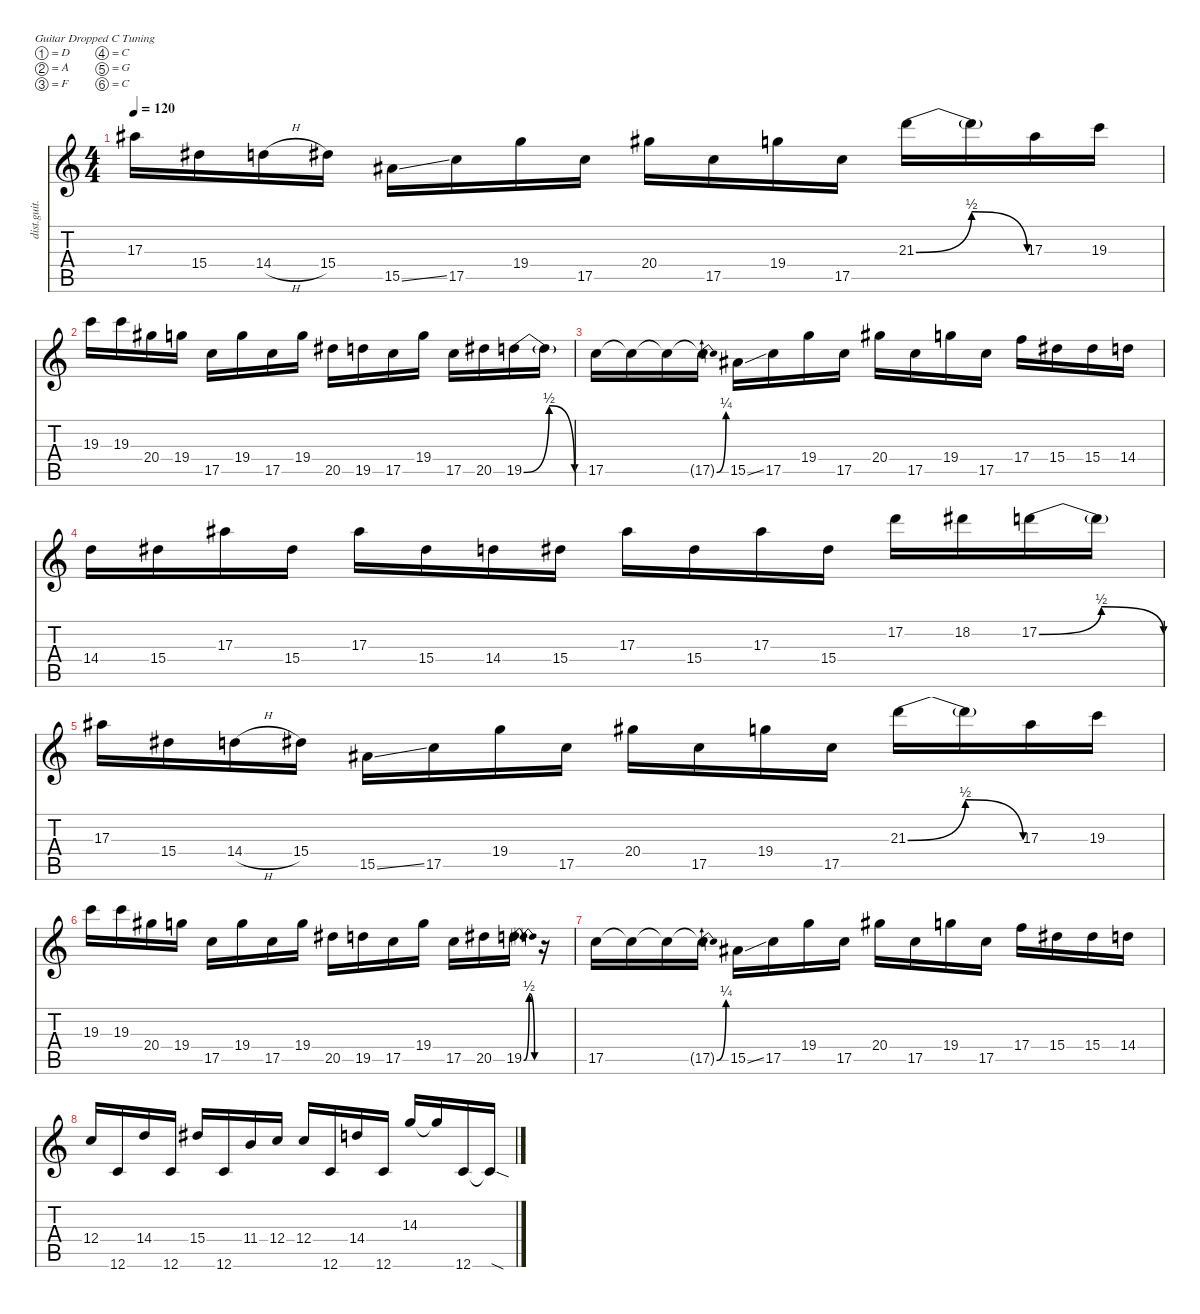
\defaultSystemsLayout 4
\hideDynamics
\bracketExtendMode nobrackets
\otherSystemsTrackNameOrientation horizontal
\track ("lead" "dist.guit.") {instrument distortionguitar}
\staff {score tabs}
\tuning (D4 A3 F3 C3 G2 C2)
\ts (4 4)
\tempo 120
\clef g2
\ks c
17.3{acc #}.16{dy mf instrument distortionguitar beam Down} 15.4{acc #}.16{beam Down} 14.4{h}.16{beam Down} 15.4{acc #}.16{beam Down} 15.5{ss acc #}.16{beam Down} 17.5.16{beam Down} 19.4.16{beam Down} 17.5.16{beam Down} 20.4{acc #}.16{beam Down} 17.5.16{beam Down} 19.4.16{beam Down} 17.5.16{beam Down} 21.3{be (bendrelease 0 0 10.2 2 20.4 2 30 0)}.16{beam Down} 21.3{t}.16{beam Down} 17.3{acc #}.16{beam Down} 19.3.16{beam Down} |
19.3.16{beam Down} 19.3.16{beam Down} 20.4{acc #}.16{beam Down} 19.4.16{beam Down} 17.5.16{beam Down} 19.4.16{beam Down} 17.5.16{beam Down} 19.4.16{beam Down} 20.5{acc #}.16{beam Down} 19.5.16{beam Down} 17.5.16{beam Down} 19.4.16{beam Down} 17.5.16{beam Down} 20.5{acc #}.16{beam Down} 19.5{be (bendrelease 0 0 9.6 2 20.4 2 30 0)}.16{beam Down} 19.5{t}.16{beam Down} |
17.5.16{beam Down} 17.5{t}.16{beam Down} 17.5{t}.16{beam Down} 17.5{be (bend 0 0 12.6 1) t}.16{beam Down} 15.5{ss acc #}.16{beam Down} 17.5.16{beam Down} 19.4.16{beam Down} 17.5.16{beam Down} 20.4{acc #}.16{beam Down} 17.5.16{beam Down} 19.4.16{beam Down} 17.5.16{beam Down} 17.4.16{beam Down} 15.4{acc #}.16{beam Down} 15.4{acc #}.16{beam Down} 14.4.16{beam Down} |
14.4.16{beam Down} 15.4{acc #}.16{beam Down} 17.3{acc #}.16{beam Down} 15.4{acc #}.16{beam Down} 17.3{acc #}.16{beam Down} 15.4{acc #}.16{beam Down} 14.4.16{beam Down} 15.4{acc #}.16{beam Down} 17.3{acc #}.16{beam Down} 15.4{acc #}.16{beam Down} 17.3{acc #}.16{beam Down} 15.4{acc #}.16{beam Down} 17.2.16{beam Down} 18.2{acc #}.16{beam Down} 17.2{be (bendrelease 0 0 10.2 2 20.4 2 30 0)}.16{beam Down} 17.2{t}.16{beam Down} |
17.3{acc #}.16{beam Down} 15.4{acc #}.16{beam Down} 14.4{h}.16{beam Down} 15.4{acc #}.16{beam Down} 15.5{ss acc #}.16{beam Down} 17.5.16{beam Down} 19.4.16{beam Down} 17.5.16{beam Down} 20.4{acc #}.16{beam Down} 17.5.16{beam Down} 19.4.16{beam Down} 17.5.16{beam Down} 21.3{be (bendrelease 0 0 10.2 2 20.4 2 30 0)}.16{beam Down} 21.3{t}.16{beam Down} 17.3{acc #}.16{beam Down} 19.3.16{beam Down} |
19.3.16{beam Down} 19.3.16{beam Down} 20.4{acc #}.16{beam Down} 19.4.16{beam Down} 17.5.16{beam Down} 19.4.16{beam Down} 17.5.16{beam Down} 19.4.16{beam Down} 20.5{acc #}.16{beam Down} 19.5.16{beam Down} 17.5.16{beam Down} 19.4.16{beam Down} 17.5.16{beam Down} 20.5{acc #}.16{beam Down} 19.5{be (bendrelease 0 0 10.2 2 20.4 2 30 0)}.16{beam Down} r.16{beam Down} |
17.5.16{beam Down} 17.5{t}.16{beam Down} 17.5{t}.16{beam Down} 17.5{be (bend 0 0 12.6 1) t}.16{beam Down} 15.5{ss acc #}.16{beam Down} 17.5.16{beam Down} 19.4.16{beam Down} 17.5.16{beam Down} 20.4{acc #}.16{beam Down} 17.5.16{beam Down} 19.4.16{beam Down} 17.5.16{beam Down} 17.4.16{beam Down} 15.4{acc #}.16{beam Down} 15.4{acc #}.16{beam Down} 14.4.16{beam Down} |
12.4.16{beam Up} 12.6.16{beam Up} 14.4.16{beam Up} 12.6.16{beam Up} 15.4{acc #}.16{beam Up} 12.6.16{beam Up} 11.4.16{beam Up} 12.4.16{beam Up} 12.4.16{beam Up} 12.6.16{beam Up} 14.4.16{beam Up} 12.6.16{beam Up} 14.3.16{beam Up} 14.3{t}.16{beam Up} 12.6.16{beam Up} 12.6{sod t}.16{beam Up}
